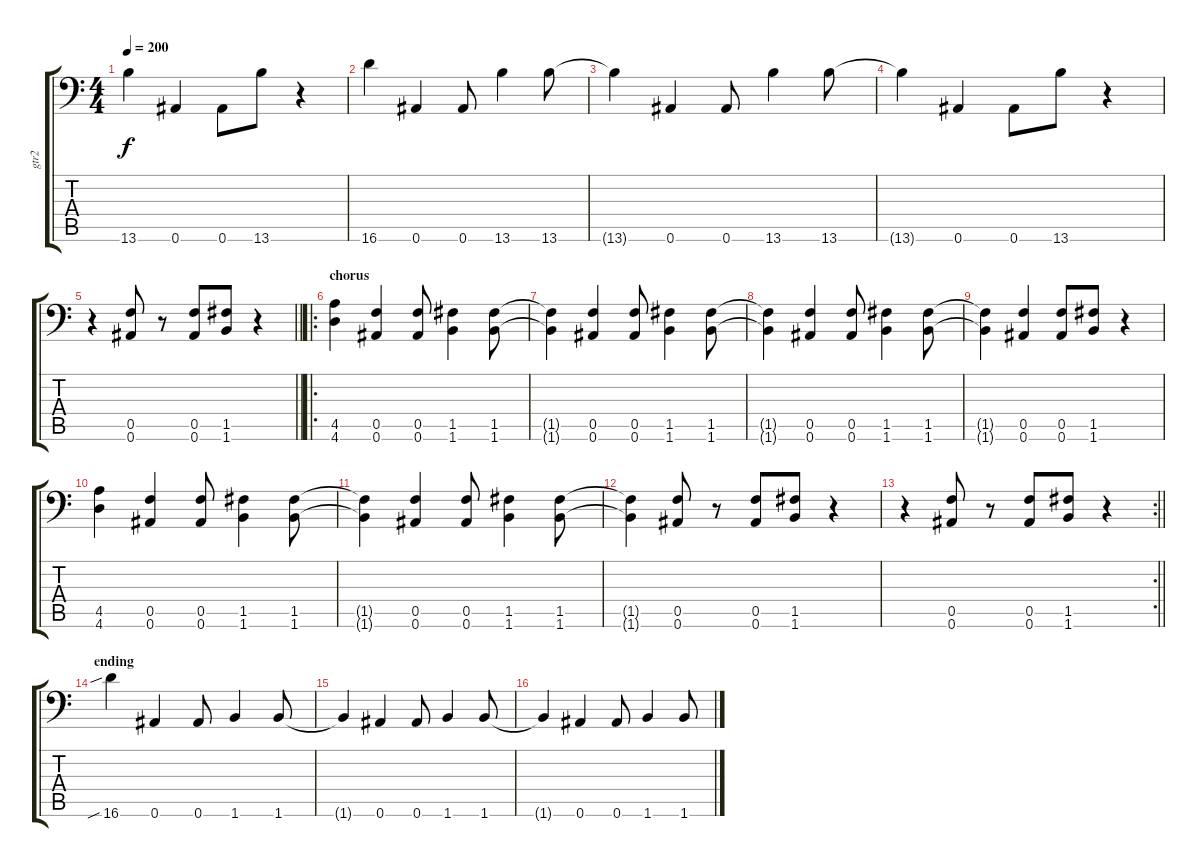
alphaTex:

\track ("gtr2" "gtr2") {instrument distortionguitar}
\staff {score tabs}
\tuning (C4 G3 Eb3 Bb2 F2 Bb1) {hide}
\ts (4 4)
\tempo 200
\clef f4
\ks c
13.6{t}.4{dy f} 0.6.4 0.6.8 13.6.8 r.4 |
16.6.4 0.6.4 0.6.8 13.6.4 13.6.8 |
13.6{t}.4 0.6.4 0.6.8 13.6.4 13.6.8 |
13.6{t}.4 0.6.4 0.6.8 13.6.8 r.4 |
\barLineRight lightlight
r.4 (0.5 0.6).8 r.8 (0.5 0.6).8 (1.5 1.6).8 r.4 |
\ro
\section ("" "chorus")
(4.5 4.6).4 (0.5 0.6).4 (0.5 0.6).8 (1.5 1.6).4 (1.5 1.6).8 |
(1.5{t} 1.6{t}).4 (0.5 0.6).4 (0.5 0.6).8 (1.5 1.6).4 (1.5 1.6).8 |
(1.5{t} 1.6{t}).4 (0.5 0.6).4 (0.5 0.6).8 (1.5 1.6).4 (1.5 1.6).8 |
(1.5{t} 1.6{t}).4 (0.5 0.6).4 (0.5 0.6).8 (1.5 1.6).8 r.4 |
(4.5 4.6).4 (0.5 0.6).4 (0.5 0.6).8 (1.5 1.6).4 (1.5 1.6).8 |
(1.5{t} 1.6{t}).4 (0.5 0.6).4 (0.5 0.6).8 (1.5 1.6).4 (1.5 1.6).8 |
(1.5{t} 1.6{t}).4 (0.5 0.6).8 r.8 (0.5 0.6).8 (1.5 1.6).8 r.4 |
\rc 2
\barLineRight lightlight
r.4 (0.5 0.6).8 r.8 (0.5 0.6).8 (1.5 1.6).8 r.4 |
\section ("" "ending")
16.6{sib}.4 0.6.4 0.6.8 1.6.4 1.6.8 |
1.6{t}.4 0.6.4 0.6.8 1.6.4 1.6.8 |
1.6{t}.4 0.6.4 0.6.8 1.6.4 1.6.8
